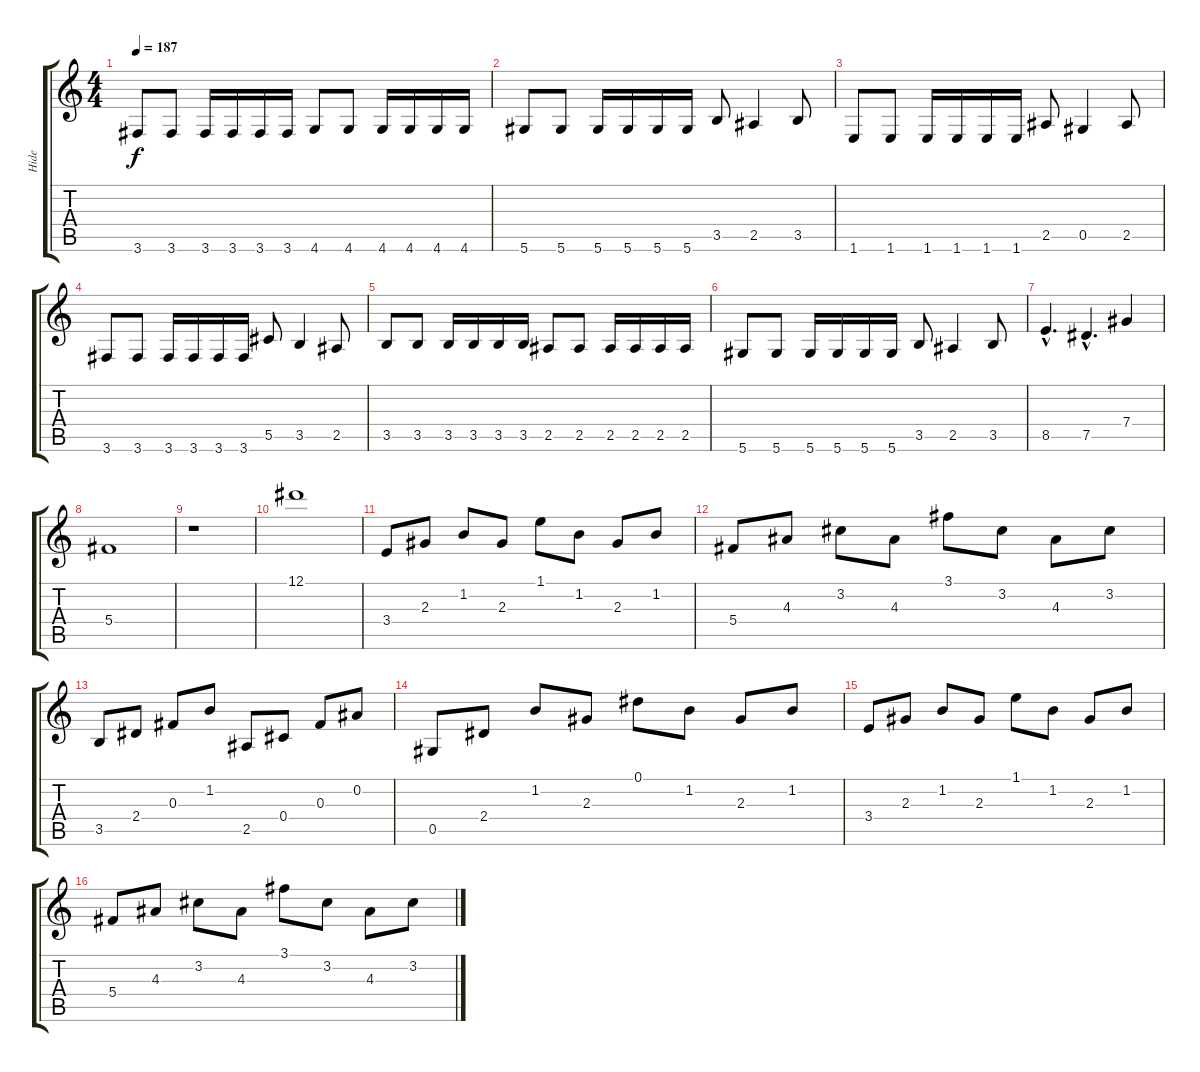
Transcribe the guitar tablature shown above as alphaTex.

\track ("Hide" "Hide") {instrument distortionguitar}
\staff {score tabs}
\tuning (Eb4 Bb3 Gb3 Db3 Ab2 Eb2) {hide}
\ts (4 4)
\tempo 187
\clef g2
\ks c
3.6.8{dy f} 3.6.8 3.6.16 3.6.16 3.6.16 3.6.16 4.6.8 4.6.8 4.6.16 4.6.16 4.6.16 4.6.16 |
5.6.8 5.6.8 5.6.16 5.6.16 5.6.16 5.6.16 3.5.8 2.5.4 3.5.8 |
1.6.8 1.6.8 1.6.16 1.6.16 1.6.16 1.6.16 2.5.8 0.5.4 2.5.8 |
3.6.8 3.6.8 3.6.16 3.6.16 3.6.16 3.6.16 5.5.8 3.5.4 2.5.8 |
3.5.8 3.5.8 3.5.16 3.5.16 3.5.16 3.5.16 2.5.8 2.5.8 2.5.16 2.5.16 2.5.16 2.5.16 |
5.6.8 5.6.8 5.6.16 5.6.16 5.6.16 5.6.16 3.5.8 2.5.4 3.5.8 |
8.5{hac}.4{d} 7.5{hac}.4{d} 7.4.4 |
5.4.1 |
r.1 |
12.1.1 |
3.4.8 2.3.8 1.2.8 2.3.8 1.1.8 1.2.8 2.3.8 1.2.8 |
5.4.8 4.3.8 3.2.8 4.3.8 3.1.8 3.2.8 4.3.8 3.2.8 |
3.5.8 2.4.8 0.3.8 1.2.8 2.5.8 0.4.8 0.3.8 0.2.8 |
0.5.8 2.4.8 1.2.8 2.3.8 0.1.8 1.2.8 2.3.8 1.2.8 |
3.4.8 2.3.8 1.2.8 2.3.8 1.1.8 1.2.8 2.3.8 1.2.8 |
5.4.8 4.3.8 3.2.8 4.3.8 3.1.8 3.2.8 4.3.8 3.2.8
